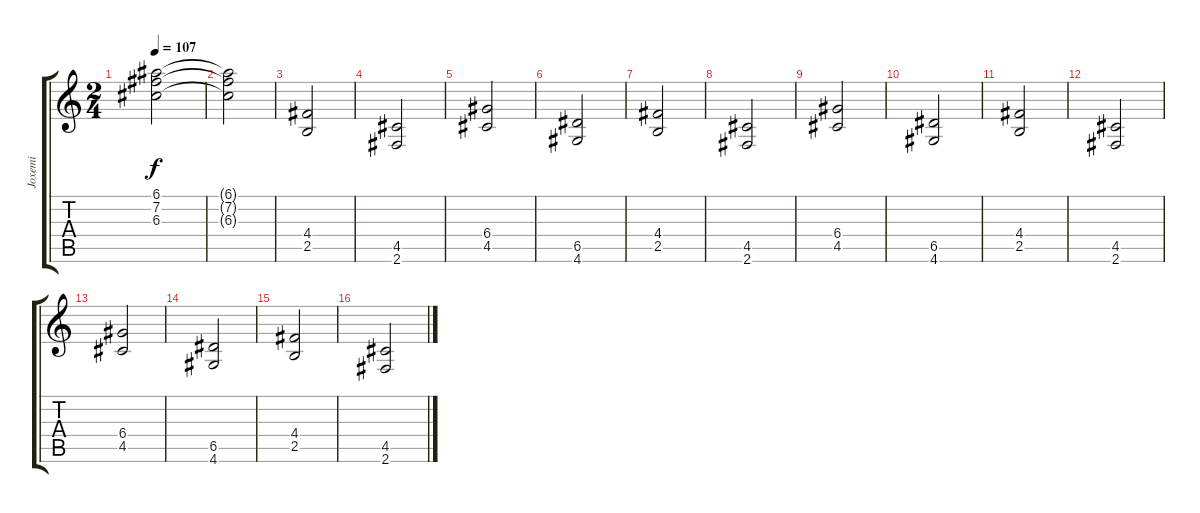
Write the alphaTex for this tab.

\track ("Joxemi" "Joxemi") {instrument distortionguitar}
\staff {score tabs}
\tuning (E4 B3 G3 D3 A2 E2) {hide}
\ts (2 4)
\tempo 107
\clef g2
\ks c
(6.1{t} 7.2{t} 6.3{t}).2{dy f volume 11} |
(6.1{t} 7.2{t} 6.3{t}).2 |
(4.4 2.5).2 |
(4.5 2.6).2 |
(6.4 4.5).2 |
(6.5 4.6).2 |
(4.4 2.5).2 |
(4.5 2.6).2 |
(6.4 4.5).2 |
(6.5 4.6).2 |
(4.4 2.5).2 |
(4.5 2.6).2 |
(6.4 4.5).2 |
(6.5 4.6).2 |
(4.4 2.5).2 |
(4.5 2.6).2
